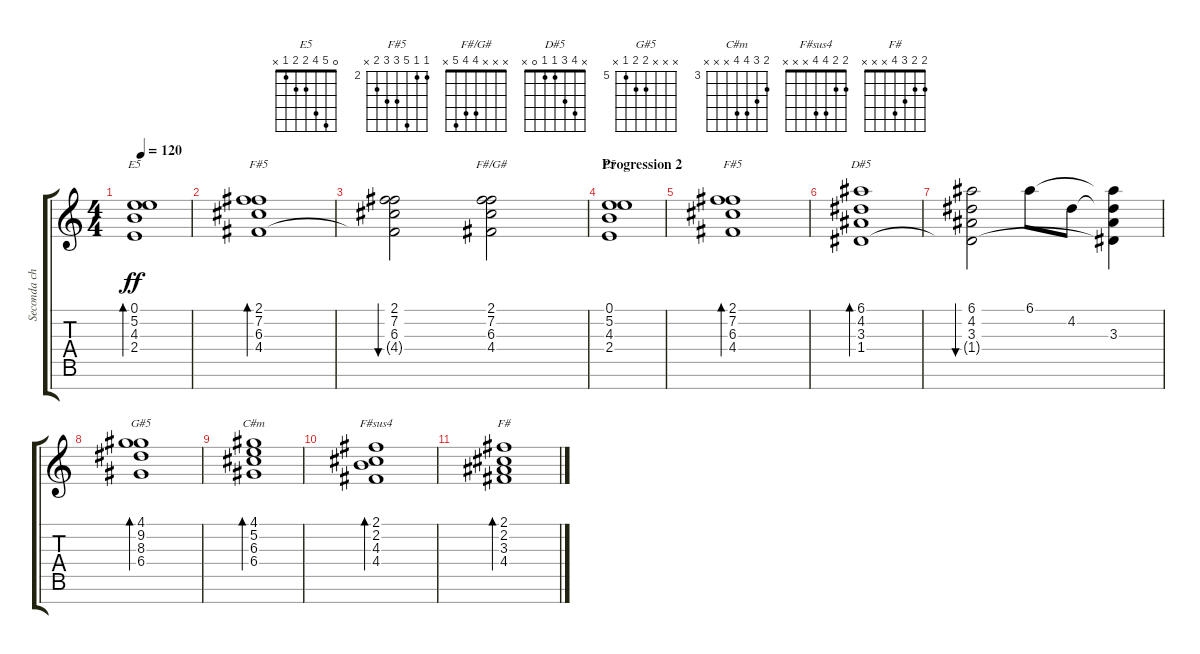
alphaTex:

\track ("Seconda chitarra" "Seconda ch") {instrument acousticguitarsteel}
\staff {score tabs}
\tuning (E4 B3 G3 D3 A2 E2 B1) {hide}
\chord ("E5" x x x 2 2 1 x)
\chord ("F#5" x x x 4 4 3 x)
\chord ("F#/G#" x x x 4 4 5 x)
\chord ("E5" 0 5 4 2 2 1 x)
\chord ("F#5" 2 2 6 4 4 3 x) {firstfret 2}
\chord ("D#5" x 4 3 1 1 0 x)
\chord ("G#5" x x x 6 6 5 x) {firstfret 5}
\chord ("C#m" 4 5 6 6 x x x) {firstfret 3}
\chord ("F#sus4" 2 2 4 4 x x x)
\chord ("F#" 2 2 3 4 x x x)
\ts (4 4)
\tempo 120
\clef g2
\ks c
(0.1 5.2 4.3 2.4).1{bd 240 ch "E5" dy ff} |
(2.1 7.2 6.3 4.4).1{bd 240 ch "F#5"} |
(2.1 7.2 6.3 4.4{t}).2{bu 240} (2.1 7.2 6.3 4.4).2{ch "F#/G#"} |
\section ("" "Progression 2")
(0.1 5.2 4.3 2.4).1{ch "E5"} |
(2.1 7.2 6.3 4.4).1{bd 240 ch "F#5"} |
(6.1 4.2 3.3 1.4).1{bd 240 ch "D#5"} |
(6.1 4.2 3.3 1.4{t}).2{bu 240} 6.1.8 4.2.8 (6.1{t} 4.2{t} 3.3 1.4{t}).4 |
(4.1 9.2 8.3 6.4).1{bd 240 ch "G#5"} |
(4.1 5.2 6.3 6.4).1{bd 240 ch "C#m"} |
(2.1 2.2 4.3 4.4).1{bd 240 ch "F#sus4"} |
(2.1 2.2 3.3 4.4).1{bd 60 ch "F#"}
